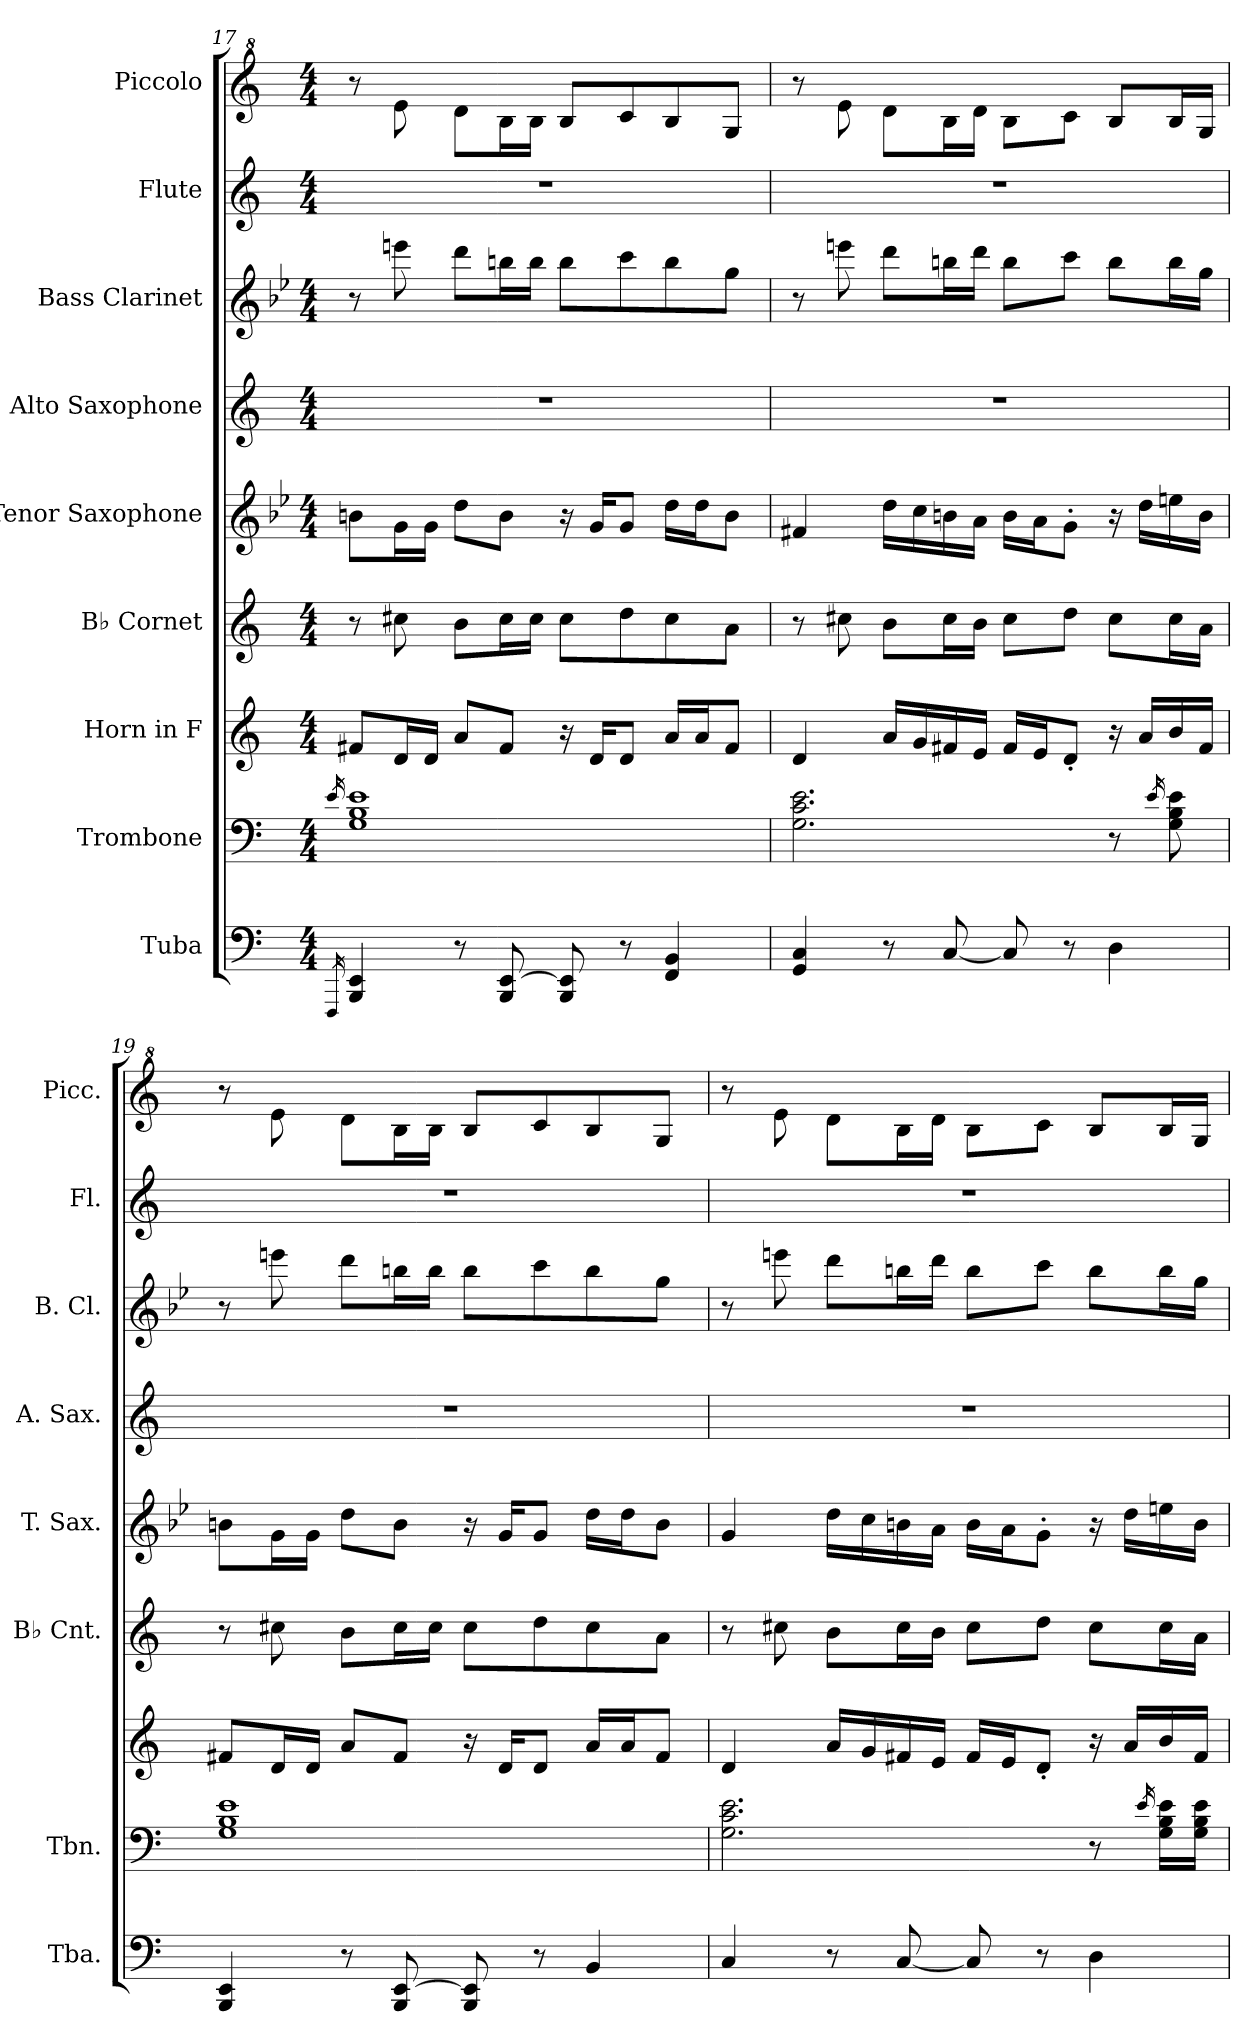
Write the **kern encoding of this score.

**kern	**kern	**kern	**kern	**kern	**kern	**kern	**kern	**kern
*part9	*part8	*part7	*part6	*part5	*part4	*part3	*part2	*part1
*staff9	*staff8	*staff7	*staff6	*staff5	*staff4	*staff3	*staff2	*staff1
*I"Tuba	*I"Trombone	*I"Horn in F	*I"B♭ Cornet	*I"Tenor Saxophone	*I"Alto Saxophone	*I"Bass Clarinet	*I"Flute	*I"Piccolo
*I'Tba.	*I'Tbn.	*	*I'B♭ Cnt.	*I'T. Sax.	*I'A. Sax.	*I'B. Cl.	*I'Fl.	*I'Picc.
*clefF4	*clefF4	*clefG2	*clefG2	*clefG2	*clefG2	*clefG2	*clefG2	*clefG^2
*	*	*ITrd4c7	*ITrd1c2	*ITrd8c14	*ITrd5c9	*ITrd8c14	*	*ITrd-7c-12
*k[]	*k[]	*k[b-]	*k[b-e-]	*k[b-e-]	*k[b-e-a-]	*k[b-e-]	*k[]	*k[]
*M4/4	*M4/4	*M4/4	*M4/4	*M4/4	*M4/4	*M4/4	*M4/4	*M4/4
*MM70	*MM70	*MM70	*MM70	*MM70	*MM70	*MM70	*MM70	*MM70
=17	=17	=17	=17	=17	=17	=17	=17	=17
16qFFF/	16qe/	.	.	.	.	.	.	.
4BBB/ 4EE/	1G 1B 1e	8Bn/L	8r	8Bn\L	1r	8r	1r	8r
.	.	16G/L	8bn\	16G\L	.	8een\	.	8eee\
.	.	16G/JJ	.	16G\JJ	.	.	.	.
8r	.	8d/L	8a\L	8d\L	.	8dd\L	.	8ddd\L
8BBB/ [8EE/	.	8B/J	16b\L	8B\J	.	16bn\L	.	16bb\L
.	.	.	16b\JJ	.	.	16b\JJ	.	16bb\JJ
8BBB/ 8EE/]	.	16r	8b\L	16r	.	8b\L	.	8bb/L
.	.	16G/KL	.	16G/KL	.	.	.	.
8r	.	8G/J	8cc\	8G/J	.	8cc\	.	8ccc/
4FF/ 4BB/	.	16d/LL	8b\	16d\LL	.	8b\	.	8bb/
.	.	16d/J	.	16d\J	.	.	.	.
.	.	8B/J	8g\J	8B\J	.	8g\J	.	8gg/J
!!LO:PB:g=z
=18	=18	=18	=18	=18	=18	=18	=18	=18
4GG/ 4C/	2.G\ 2.c\ 2.e\	4G/	8r	4F#X/	1r	8r	1r	8r
.	.	.	8bn\	.	.	8een\	.	8eee\
8r	.	16d/LL	8a\L	16d\LL	.	8dd\L	.	8ddd\L
.	.	16c/	.	16c\	.	.	.	.
[8C/	.	16Bn/	16b\L	16Bn\	.	16bn\L	.	16bb\L
.	.	16A/JJ	16a\JJ	16A\JJ	.	16dd\JJ	.	16ddd\JJ
8C/]	.	16B/LL	8b\L	16B\LL	.	8b\L	.	8bb\L
.	.	16A/J	.	16A\J	.	.	.	.
8r	.	8G'/J	8cc\J	8G'\J	.	8cc\J	.	8ccc\J
4D\	8r	16r	8b\L	16r	.	8b\L	.	8bb/L
.	.	16d/LL	.	16d\LL	.	.	.	.
.	16qe/	.	.	.	.	.	.	.
.	8G\ 8B\ 8e\	16e/	16b\L	16en\	.	16b\L	.	16bb/L
.	.	16B/JJ	16g\JJ	16B\JJ	.	16g\JJ	.	16gg/JJ
=19	=19	=19	=19	=19	=19	=19	=19	=19
4BBB/ 4EE/	1G 1B 1e	8Bn/L	8r	8Bn\L	1r	8r	1r	8r
.	.	16G/L	8bn\	16G\L	.	8een\	.	8eee\
.	.	16G/JJ	.	16G\JJ	.	.	.	.
8r	.	8d/L	8a\L	8d\L	.	8dd\L	.	8ddd\L
8BBB/ [8EE/	.	8B/J	16b\L	8B\J	.	16bn\L	.	16bb\L
.	.	.	16b\JJ	.	.	16b\JJ	.	16bb\JJ
8BBB/ 8EE/]	.	16r	8b\L	16r	.	8b\L	.	8bb/L
.	.	16G/KL	.	16G/KL	.	.	.	.
8r	.	8G/J	8cc\	8G/J	.	8cc\	.	8ccc/
4BB/	.	16d/LL	8b\	16d\LL	.	8b\	.	8bb/
.	.	16d/J	.	16d\J	.	.	.	.
.	.	8B/J	8g\J	8B\J	.	8g\J	.	8gg/J
!!LO:PB:g=z
=20	=20	=20	=20	=20	=20	=20	=20	=20
4C/	2.G\ 2.c\ 2.e\	4G/	8r	4G/	1r	8r	1r	8r
.	.	.	8bn\	.	.	8een\	.	8eee\
8r	.	16d/LL	8a\L	16d\LL	.	8dd\L	.	8ddd\L
.	.	16c/	.	16c\	.	.	.	.
[8C/	.	16Bn/	16b\L	16Bn\	.	16bn\L	.	16bb\L
.	.	16A/JJ	16a\JJ	16A\JJ	.	16dd\JJ	.	16ddd\JJ
8C/]	.	16B/LL	8b\L	16B\LL	.	8b\L	.	8bb\L
.	.	16A/J	.	16A\J	.	.	.	.
8r	.	8G'/J	8cc\J	8G'\J	.	8cc\J	.	8ccc\J
4D\	8r	16r	8b\L	16r	.	8b\L	.	8bb/L
.	.	16d/LL	.	16d\LL	.	.	.	.
.	16qe/	.	.	.	.	.	.	.
.	16G\ 16B\ 16e\LL	16e/	16b\L	16en\	.	16b\L	.	16bb/L
.	16G\ 16B\ 16e\JJ	16B/JJ	16g\JJ	16B\JJ	.	16g\JJ	.	16gg/JJ
=	=	=	=	=	=	=	=	=
*-	*-	*-	*-	*-	*-	*-	*-	*-
